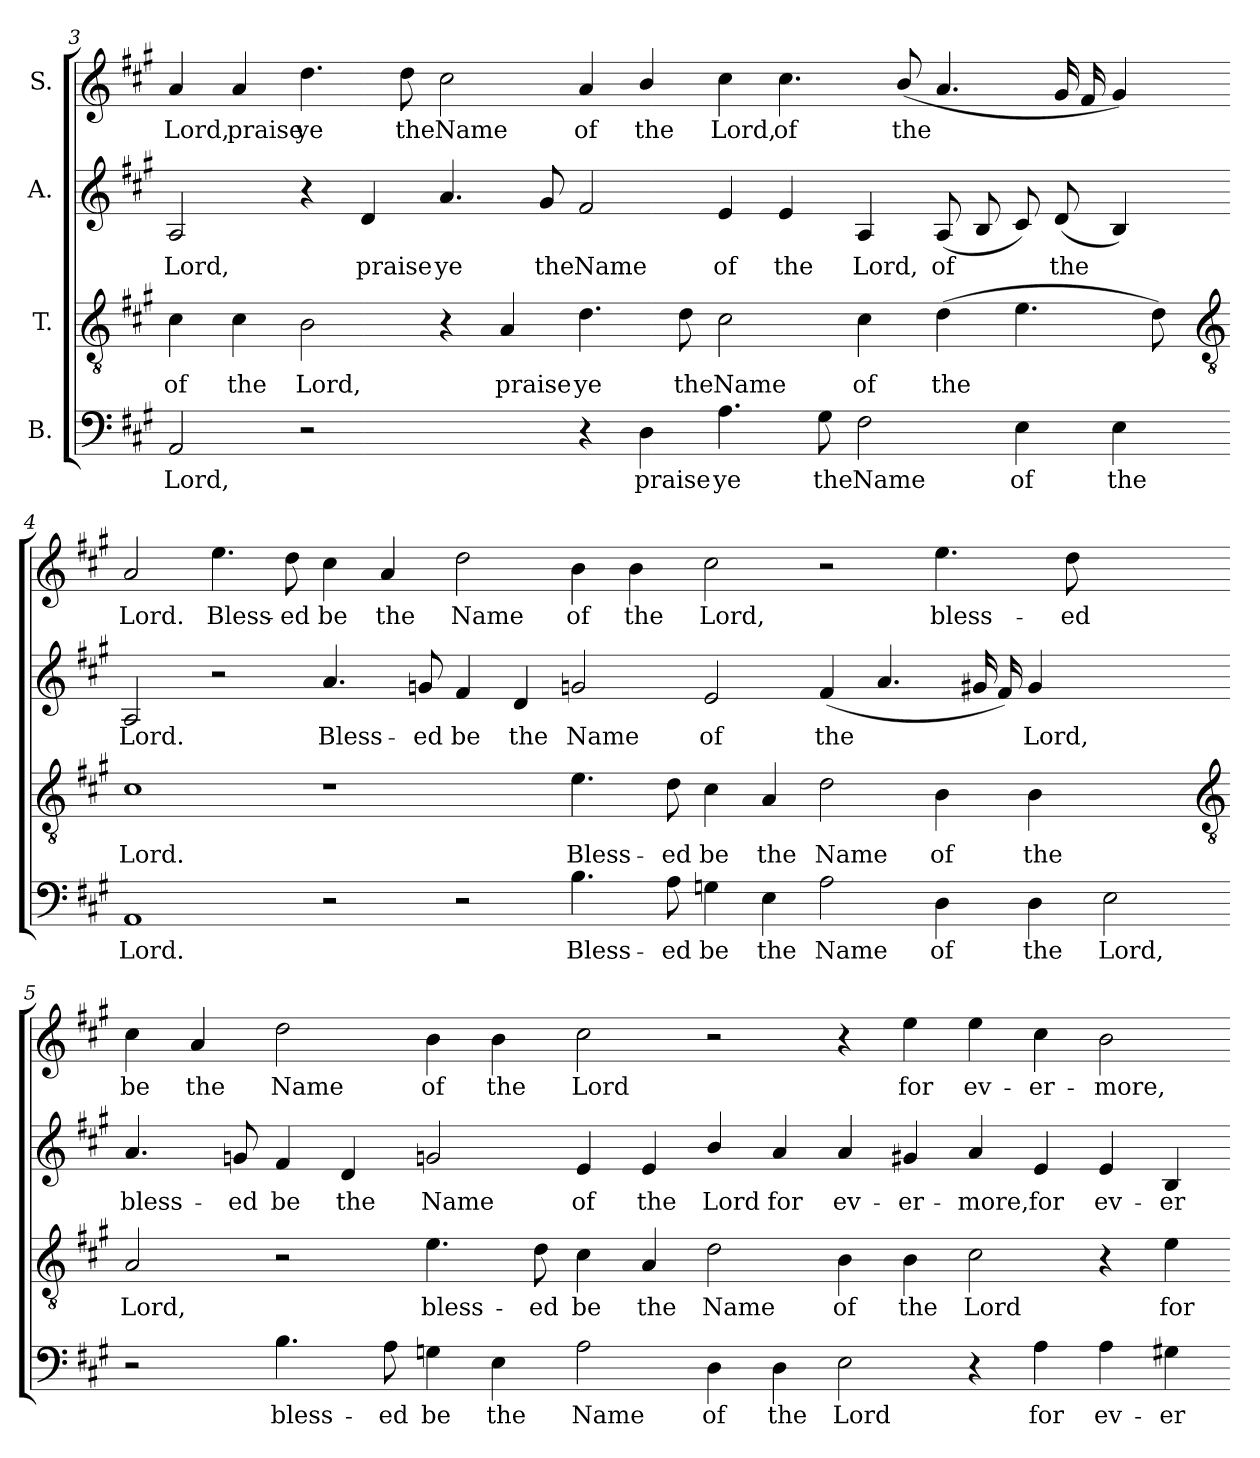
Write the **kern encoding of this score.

**kern	**text	**kern	**text	**kern	**text	**kern	**text
*part4	*part4	*part3	*part3	*part2	*part2	*part1	*part1
*staff4	*staff4	*staff3	*staff3	*staff2	*staff2	*staff1	*staff1
*I"B.	*	*I"T.	*	*I"A.	*	*I"S.	*
!!LO:LB:g=z
*clefF4	*	*clefGv2	*	*clefG2	*	*clefG2	*
*k[f#c#g#]	*	*k[f#c#g#]	*	*k[f#c#g#]	*	*k[f#c#g#]	*
*A:	*	*A:	*	*A:	*	*A:	*
=3	=3	=3	=3	=3	=3	=3	=3
!	!LO:LY:b	!	!LO:LY:b	!	!LO:LY:b	!	!LO:LY:b
2AA	Lord,	4c#	of	2A	Lord,	4a	Lord,
!	!	!	!LO:LY:b	!	!	!	!LO:LY:b
.	.	4c#	the	.	.	4a	praise
!	!	!	!LO:LY:b	!	!	!	!LO:LY:b
2r	.	2B	Lord,	4r	.	4.dd	ye
!	!	!	!	!	!LO:LY:b	!	!
.	.	.	.	4d	praise	.	.
!	!	!	!	!	!	!	!LO:LY:b
.	.	.	.	.	.	8dd	the
!	!	!	!	!	!LO:LY:b	!	!LO:LY:b
2ryy	.	4r	.	4.a	ye	2cc#	Name
!	!	!	!LO:LY:b	!	!	!	!
.	.	4A	praise	.	.	.	.
!	!	!	!	!	!LO:LY:b	!	!
.	.	.	.	8g#	the	.	.
!	!	!	!LO:LY:b	!	!LO:LY:b	!	!LO:LY:b
4r	.	4.d	ye	2f#	Name	4a	of
!	!LO:LY:b	!	!	!	!	!	!LO:LY:b
4D	praise	.	.	.	.	4b/	the
!	!	!	!LO:LY:b	!	!	!	!
.	.	8d	the	.	.	.	.
!	!LO:LY:b	!	!LO:LY:b	!	!LO:LY:b	!	!LO:LY:b
4.A	ye	2c#	Name	4e	of	4cc#	Lord,
!	!	!	!	!	!LO:LY:b	!	!LO:LY:b
.	.	.	.	4e	the	4.cc#	of
!	!LO:LY:b	!	!	!	!	!	!
8G#	the	.	.	.	.	.	.
!	!LO:LY:b	!	!LO:LY:b	!	!LO:LY:b	!	!
2F#	Name	4c#	of	4A	Lord,	.	.
!	!	!	!	!	!	!	!LO:LY:b
.	.	.	.	.	.	(<8b/	the
!	!	!	!LO:LY:b	!	!LO:LY:b	!	!
.	.	(>4d	the	(<8A	of	4.a	.
.	.	.	.	8B	.	.	.
!	!LO:LY:b	!	!	!	!	!	!
4E	of	4.e	.	8c#)	.	.	.
!	!	!	!	!	!LO:LY:b	!	!
.	.	.	.	(<8d	the	16g#	.
.	.	.	.	.	.	16f#	.
!	!LO:LY:b	!	!	!	!	!	!
4E	the	.	.	4B)	.	4g#)	.
.	.	8d)	.	.	.	.	.
!!LO:LB:g=z
=4-	=4-	=4-	=4-	=4-	=4-	=4-	=4-
*	*	*clefGv2	*	*	*	*	*
!	!LO:LY:b	!	!LO:LY:b	!	!LO:LY:b	!	!LO:LY:b
1AA	Lord.	1c#	Lord.	2A	Lord.	2a	Lord.
!	!	!	!	!	!	!	!LO:LY:b
.	.	.	.	2r	.	4.ee	Bless-
!	!	!	!	!	!	!	!LO:LY:b
.	.	.	.	.	.	8dd	-ed
!	!	!	!	!	!LO:LY:b	!	!LO:LY:b
2r	.	1r	.	4.a	Bless-	4cc#	be
!	!	!	!	!	!	!	!LO:LY:b
.	.	.	.	.	.	4a	the
!	!	!	!	!	!LO:LY:b	!	!
.	.	.	.	8gn	-ed	.	.
!	!	!	!	!	!LO:LY:b	!	!LO:LY:b
2r	.	.	.	4f#	be	2dd	Name
!	!	!	!	!	!LO:LY:b	!	!
.	.	.	.	4d	the	.	.
!	!LO:LY:b	!	!LO:LY:b	!	!LO:LY:b	!	!LO:LY:b
4.B	Bless-	4.e	Bless-	2gn	Name	4b	of
!	!	!	!	!	!	!	!LO:LY:b
.	.	.	.	.	.	4b	the
!	!LO:LY:b	!	!LO:LY:b	!	!	!	!
8A	-ed	8d	-ed	.	.	.	.
!	!LO:LY:b	!	!LO:LY:b	!	!LO:LY:b	!	!LO:LY:b
4Gn	be	4c#	be	2e	of	2cc#	Lord,
!	!LO:LY:b	!	!LO:LY:b	!	!	!	!
4E	the	4A	the	.	.	.	.
!	!LO:LY:b	!	!LO:LY:b	!	!LO:LY:b	!	!
2A	Name	2d	Name	(<4f#	the	2r	.
.	.	.	.	4.a	.	.	.
!	!LO:LY:b	!	!LO:LY:b	!	!	!	!LO:LY:b
4D	of	4B	of	.	.	4.ee	bless-
.	.	.	.	16g#X	.	.	.
.	.	.	.	16f#)	.	.	.
!	!LO:LY:b	!	!LO:LY:b	!	!LO:LY:b	!	!
4D	the	4B	the	4g#	Lord,	.	.
!	!	!	!	!	!	!	!LO:LY:b
.	.	.	.	.	.	8dd	-ed
!	!LO:LY:b	!	!	!	!	!	!
2E	Lord,	2ryy	.	2ryy	.	2ryy	.
!!LO:LB:g=z
=5-	=5-	=5-	=5-	=5-	=5-	=5-	=5-
*	*	*clefGv2	*	*	*	*	*
!	!	!	!LO:LY:b	!	!LO:LY:b	!	!LO:LY:b
2r	.	2A	Lord,	4.a	bless-	4cc#	be
!	!	!	!	!	!	!	!LO:LY:b
.	.	.	.	.	.	4a	the
!	!	!	!	!	!LO:LY:b	!	!
.	.	.	.	8gn	-ed	.	.
!	!LO:LY:b	!	!	!	!LO:LY:b	!	!LO:LY:b
4.B	bless-	2r	.	4f#	be	2dd	Name
!	!	!	!	!	!LO:LY:b	!	!
.	.	.	.	4d	the	.	.
!	!LO:LY:b	!	!	!	!	!	!
8A	-ed	.	.	.	.	.	.
!	!LO:LY:b	!	!LO:LY:b	!	!LO:LY:b	!	!LO:LY:b
4Gn	be	4.e	bless-	2gn	Name	4b	of
!	!LO:LY:b	!	!	!	!	!	!LO:LY:b
4E	the	.	.	.	.	4b	the
!	!	!	!LO:LY:b	!	!	!	!
.	.	8d	-ed	.	.	.	.
!	!LO:LY:b	!	!LO:LY:b	!	!LO:LY:b	!	!LO:LY:b
2A	Name	4c#	be	4e	of	2cc#	Lord
!	!	!	!LO:LY:b	!	!LO:LY:b	!	!
.	.	4A	the	4e	the	.	.
!	!LO:LY:b	!	!LO:LY:b	!	!LO:LY:b	!	!
4D	of	2d	Name	4b/	Lord	2r	.
!	!LO:LY:b	!	!	!	!LO:LY:b	!	!
4D	the	.	.	4a	for	.	.
!	!LO:LY:b	!	!LO:LY:b	!	!LO:LY:b	!	!
2E	Lord	4B	of	4a	ev-	4r	.
!	!	!	!LO:LY:b	!	!LO:LY:b	!	!LO:LY:b
.	.	4B	the	4g#X	-er-	4ee	for
!	!	!	!LO:LY:b	!	!LO:LY:b	!	!LO:LY:b
4r	.	2c#	Lord	4a	-more,	4ee	ev-
!	!LO:LY:b	!	!	!	!LO:LY:b	!	!LO:LY:b
4A	for	.	.	4e	for	4cc#	-er-
!	!LO:LY:b	!	!	!	!LO:LY:b	!	!LO:LY:b
4A	ev-	4r	.	4e	ev-	2b	-more,
!	!LO:LY:b	!	!LO:LY:b	!	!LO:LY:b	!	!
4G#X	-er-	4e	for	4B	-er-	.	.
=-	=-	=-	=-	=-	=-	=-	=-
*-	*-	*-	*-	*-	*-	*-	*-
